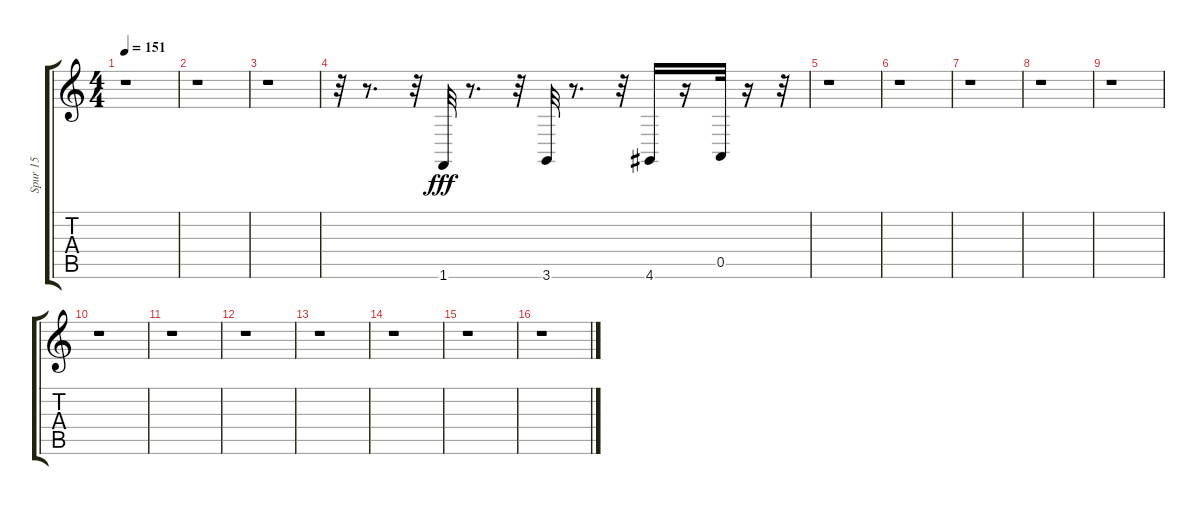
\track ("Spur 15" "Spur 15") {instrument acousticgrandpiano}
\staff {score tabs}
\tuning (E4 B3 G3 D3 A2 E2) {hide}
\ts (4 4)
\tempo 151
\clef g2
\ks c
r.1{dy fff} |
r.1 |
r.1 |
r.32 r.8{d} r.32 1.6.32 r.8{d} r.32 3.6.32 r.8{d} r.32 4.6.16 r.16 0.5.32 r.16 r.32 |
r.1 |
r.1 |
r.1 |
r.1 |
r.1 |
r.1 |
r.1 |
r.1 |
r.1 |
r.1 |
r.1 |
r.1
